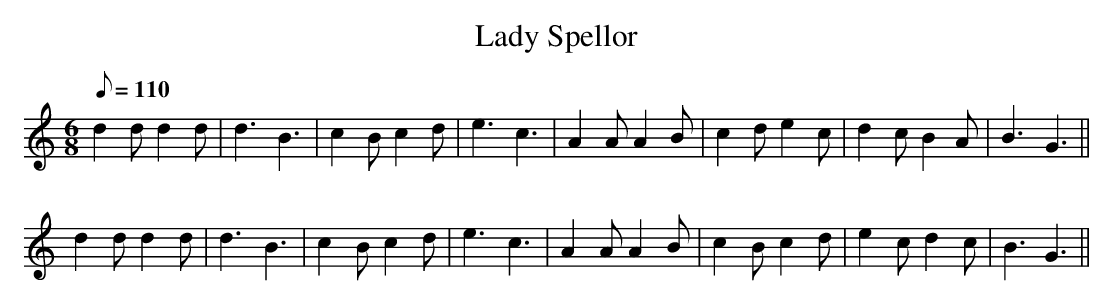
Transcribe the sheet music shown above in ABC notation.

X:1
T:Lady Spellor
L:1/8
M:6/8
Q:110
K:G mixolydian
d2d d2d|d3 B3|c2B c2d|e3 c3|A2A A2B|c2d e2c|d2c B2A|B3 G3||
d2d d2d|d3 B3|c2B c2d|e3 c3|A2A A2B|c2B c2d|e2c d2c|B3 G3||
